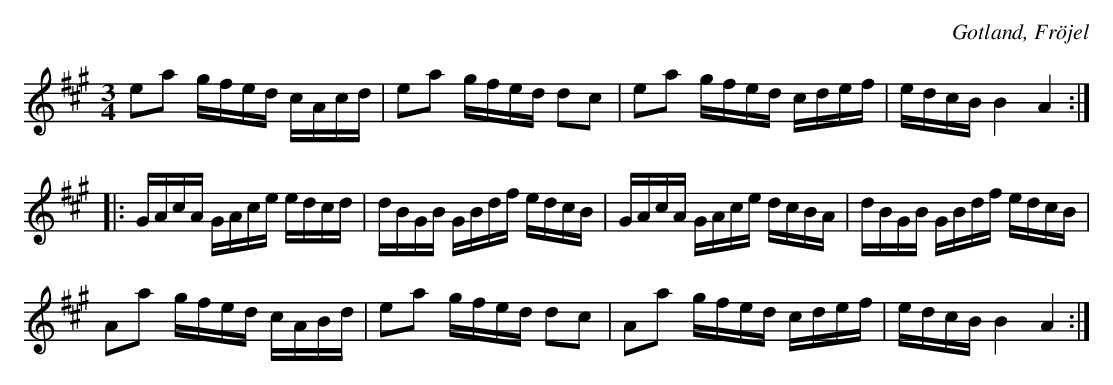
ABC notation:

X:1
T:
O:Gotland, Fröjel
M:3/4
L:1/16
K:A
e2a2 gfed cAcd|e2a2 gfed d2c2|e2a2 gfed cdef|edcB B4 A4::
GAcA GAce edcd|dBGB GBdf edcB|GAcA GAce dcBA|dBGB GBdf edcB|
A2a2 gfed cABd|e2a2 gfed d2c2|A2a2 gfed cdef|edcB B4 A4:|
